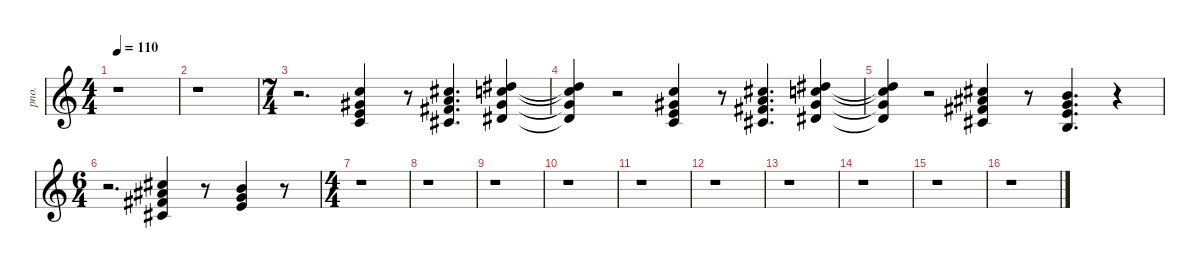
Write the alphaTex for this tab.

\defaultSystemsLayout 4
\hideDynamics
\bracketExtendMode nobrackets
\otherSystemsTrackNameOrientation horizontal
\track ("Piano" "pno.") {instrument acousticgrandpiano}
\staff {score}
\tuning (E4 B3 G3 D3 A2 E2)
\ts (4 4)
\tempo 110
\clef g2
\ks c
r.1{dy f beam Down} |
r.1{beam Down} |
\ts (7 4)
\beaming (8 6 4 4)
r.2{d beam Down} (8.1 9.2{acc #} 9.3 10.4).4{beam Up} r.8{beam Up} (9.1{acc #} 10.2 11.3{acc #} 11.4{acc #}).4{d beam Up} (11.1{acc #} 13.2 13.3{acc #} 13.4{acc #}).4{beam Up} |
(11.1{t acc #} 13.2{t} 13.3{t acc #} 13.4{t acc #}).4{beam Up} r.2{beam Up} (8.1 9.2{acc #} 9.3 10.4).4{beam Up} r.8{beam Up} (9.1{acc #} 10.2 11.3{acc #} 11.4{acc #}).4{d beam Up} (11.1{acc #} 13.2 13.3{acc #} 13.4{acc #}).4{beam Up} |
(11.1{t acc #} 13.2{t} 13.3{t acc #} 13.4{t acc #}).4{beam Up} r.2{beam Up} (9.1{acc #} 11.2{acc #} 11.3{acc #} 11.4{acc #}).4{beam Up} r.8{beam Up} (7.1 8.2 9.3 9.4).4{d beam Up} r.4{beam Up} |
\ts (6 4)
\beaming (8 6 6)
r.2{d beam Down} (9.1{acc #} 11.2{acc #} 11.3{acc #} 11.4{acc #}).4{beam Up} r.8{beam Up} (7.1 8.2 9.3).4{beam Up} r.8{beam Up} |
\ts (4 4)
\beaming (8 2 2 2 2)
r.1{beam Down} |
r.1{beam Down} |
r.1{beam Down} |
r.1{beam Down} |
r.1{beam Down} |
r.1{beam Down} |
r.1{beam Down} |
r.1{beam Down} |
r.1{beam Down} |
r.1{beam Down}
